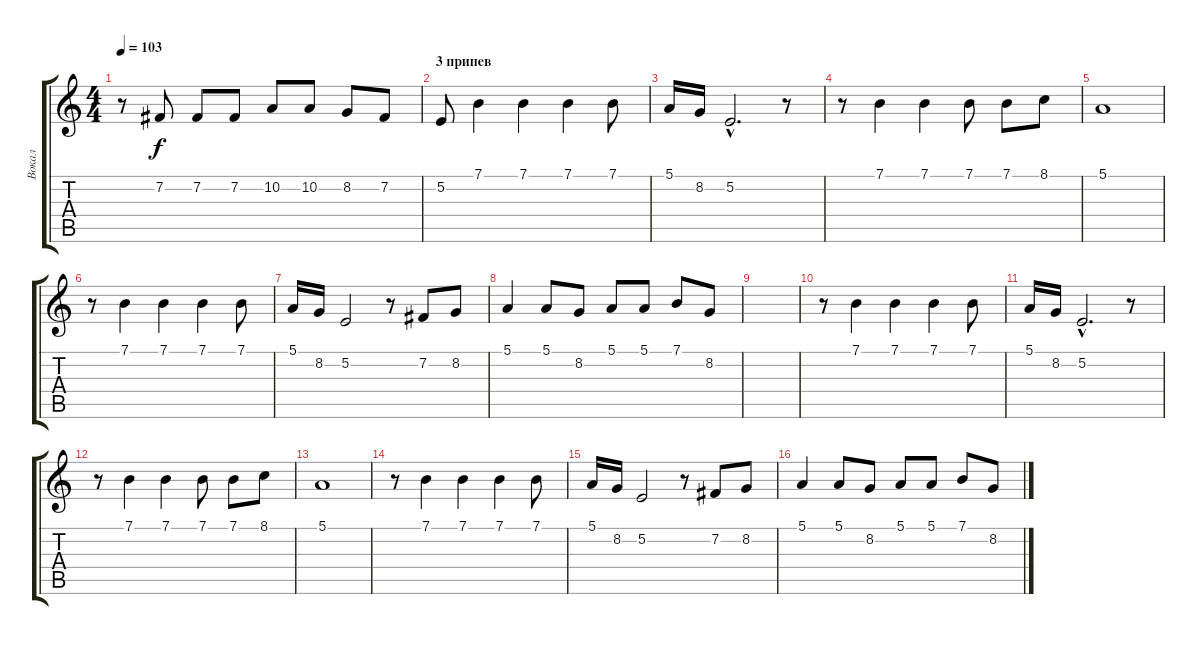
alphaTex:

\track ("Вокал" "Вокал") {instrument flute}
\staff {score tabs}
\tuning (E4 B3 G3 D3 A2 E2) {hide}
\ts (4 4)
\tempo 103
\clef g2
\ks c
r.8{dy f} 7.2.8 7.2.8 7.2.8 10.2.8 10.2.8 8.2.8 7.2.8 |
\section ("" "3 припев")
5.2.8 7.1.4 7.1.4 7.1.4 7.1.8 |
5.1.16 8.2.16 5.2{hac}.2{d} r.8 |
r.8 7.1.4 7.1.4 7.1.8 7.1.8 8.1.8 |
5.1.1 |
r.8 7.1.4 7.1.4 7.1.4 7.1.8 |
5.1.16 8.2.16 5.2.2 r.8 7.2.8 8.2.8 |
5.1.4 5.1.8 8.2.8 5.1.8 5.1.8 7.1.8 8.2.8 |
|
r.8 7.1.4 7.1.4 7.1.4 7.1.8 |
5.1.16 8.2.16 5.2{hac}.2{d} r.8 |
r.8 7.1.4 7.1.4 7.1.8 7.1.8 8.1.8 |
5.1.1 |
r.8 7.1.4 7.1.4 7.1.4 7.1.8 |
5.1.16 8.2.16 5.2.2 r.8 7.2.8 8.2.8 |
5.1.4 5.1.8 8.2.8 5.1.8 5.1.8 7.1.8 8.2.8
